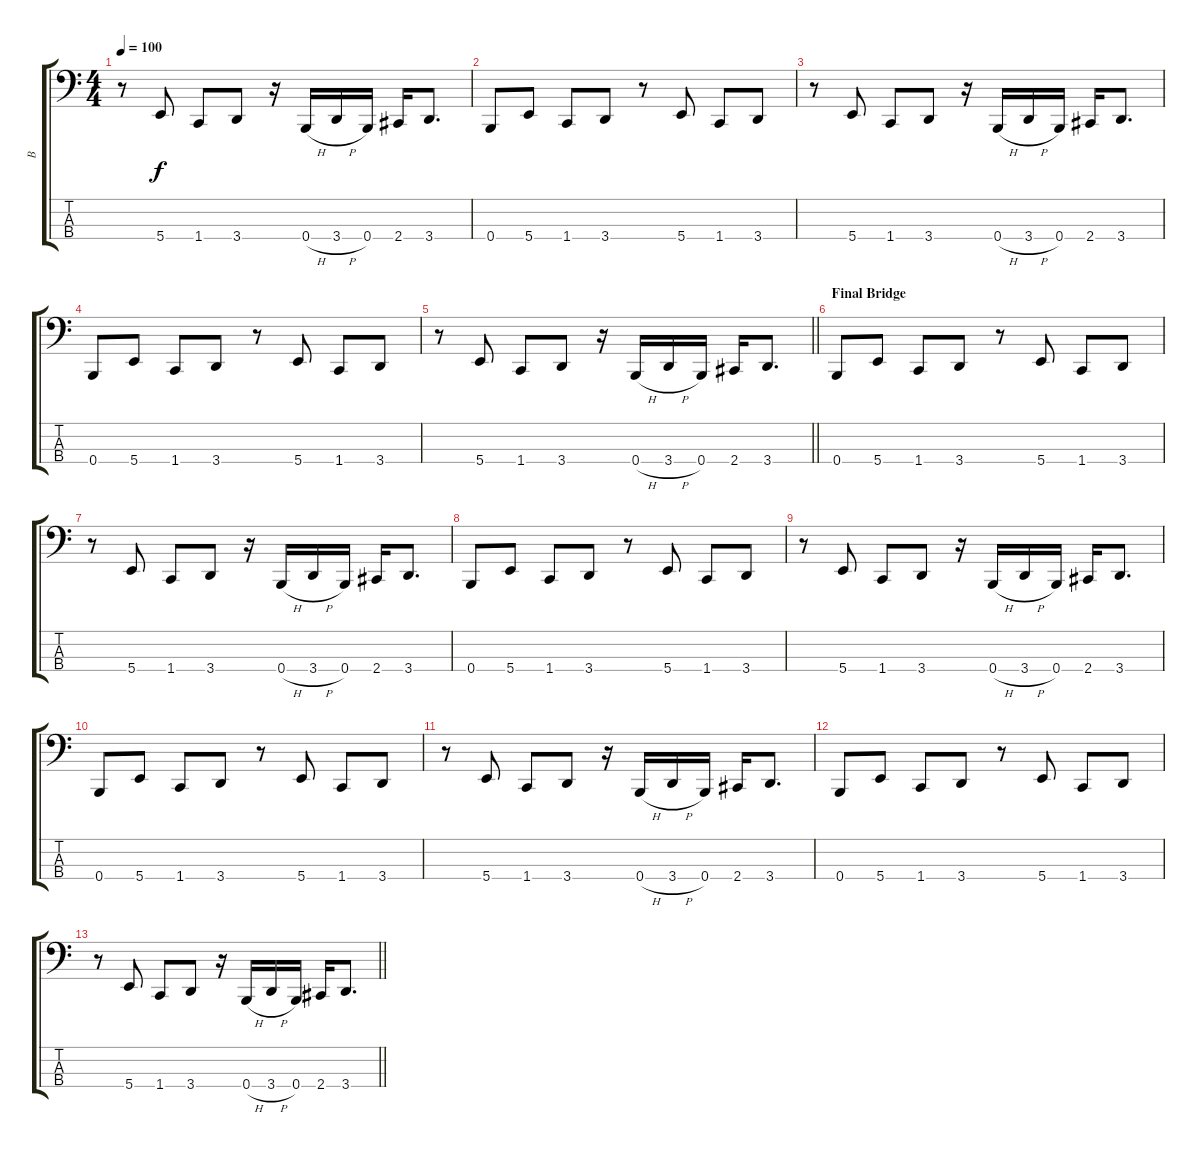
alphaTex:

\track ("B" "B") {instrument electricbassfinger}
\staff {score tabs}
\tuning (F2 C2 G1 B0) {hide}
\ts (4 4)
\tempo 100
\clef f4
\ks c
r.8{dy f} 5.4.8 1.4.8 3.4.8 r.16 0.4{h}.16 3.4{h}.16 0.4.16 2.4.16 3.4.8{d} |
0.4.8 5.4.8 1.4.8 3.4.8 r.8 5.4.8 1.4.8 3.4.8 |
r.8 5.4.8 1.4.8 3.4.8 r.16 0.4{h}.16 3.4{h}.16 0.4.16 2.4.16 3.4.8{d} |
0.4.8 5.4.8 1.4.8 3.4.8 r.8 5.4.8 1.4.8 3.4.8 |
\barLineRight lightlight
r.8 5.4.8 1.4.8 3.4.8 r.16 0.4{h}.16 3.4{h}.16 0.4.16 2.4.16 3.4.8{d} |
\section ("" "Final Bridge")
0.4.8 5.4.8 1.4.8 3.4.8 r.8 5.4.8 1.4.8 3.4.8 |
r.8 5.4.8 1.4.8 3.4.8 r.16 0.4{h}.16 3.4{h}.16 0.4.16 2.4.16 3.4.8{d} |
0.4.8 5.4.8 1.4.8 3.4.8 r.8 5.4.8 1.4.8 3.4.8 |
r.8 5.4.8 1.4.8 3.4.8 r.16 0.4{h}.16 3.4{h}.16 0.4.16 2.4.16 3.4.8{d} |
0.4.8 5.4.8 1.4.8 3.4.8 r.8 5.4.8 1.4.8 3.4.8 |
r.8 5.4.8 1.4.8 3.4.8 r.16 0.4{h}.16 3.4{h}.16 0.4.16 2.4.16 3.4.8{d} |
0.4.8 5.4.8 1.4.8 3.4.8 r.8 5.4.8 1.4.8 3.4.8 |
\barLineRight lightlight
r.8 5.4.8 1.4.8 3.4.8 r.16 0.4{h}.16 3.4{h}.16 0.4.16 2.4.16 3.4.8{d}
